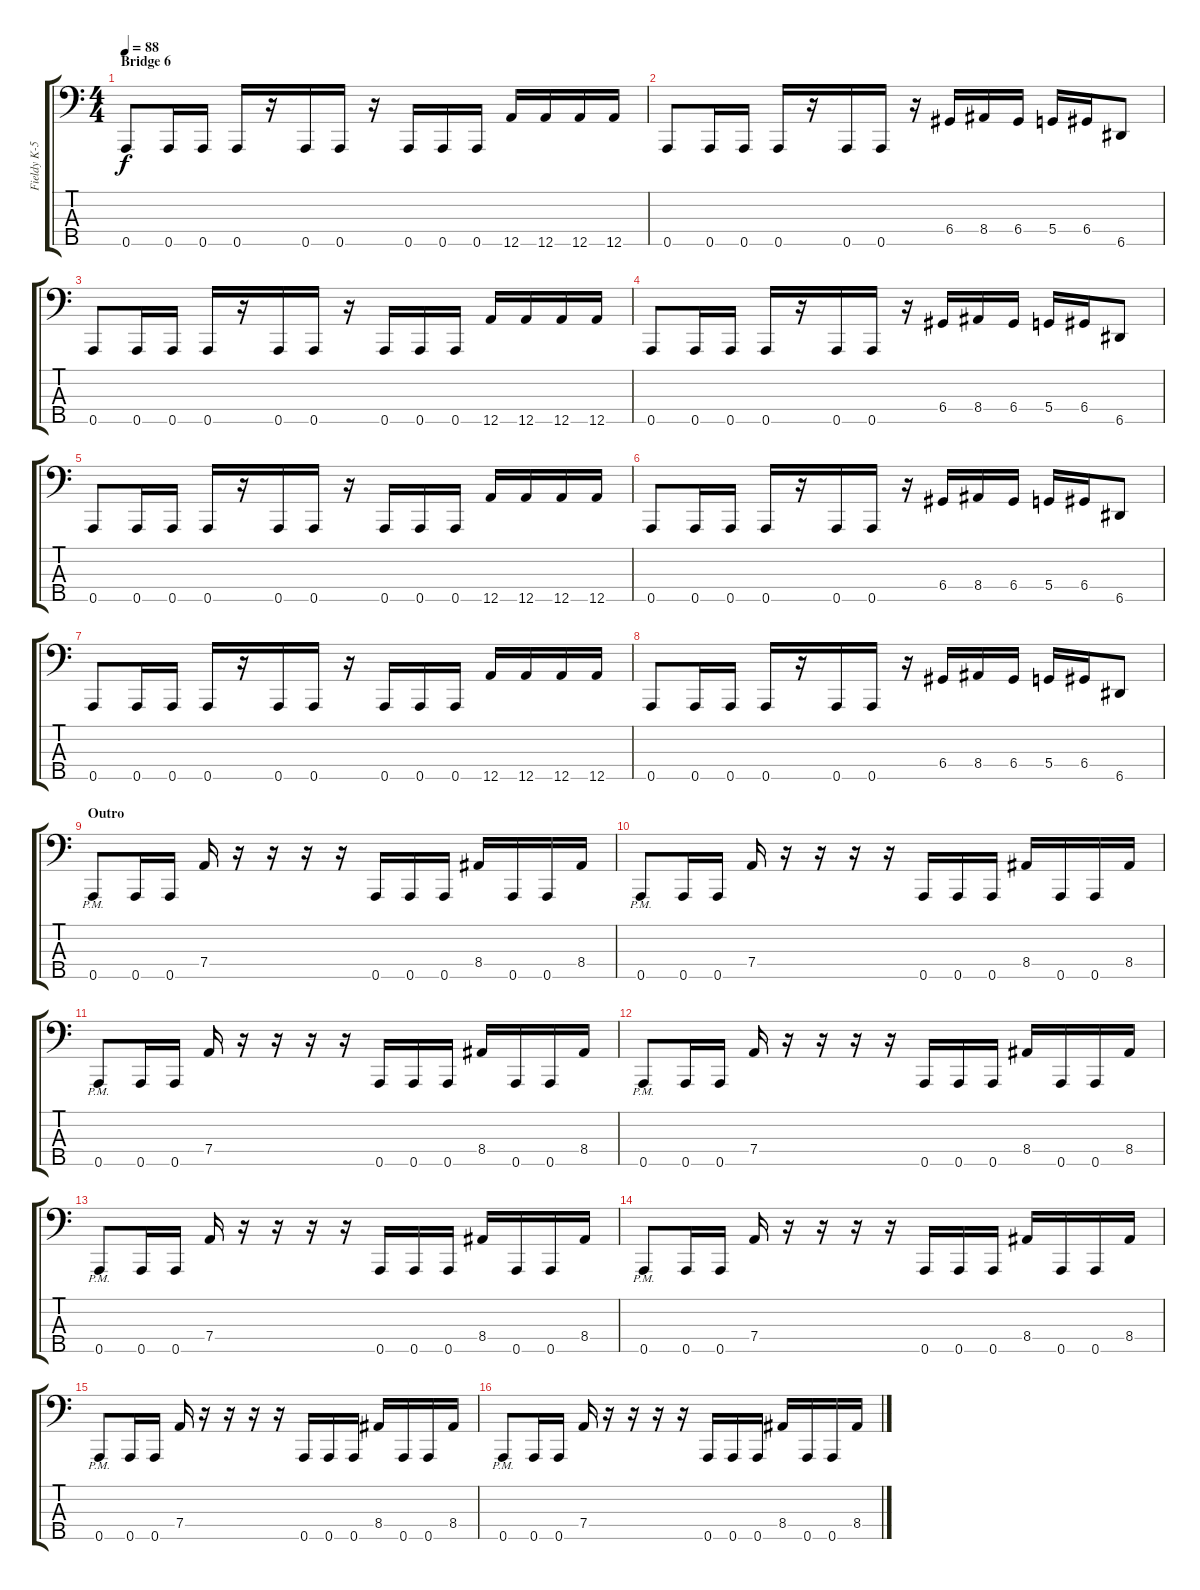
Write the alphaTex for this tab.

\track ("Fieldy K-5" "Fieldy K-5") {instrument slapbass1}
\staff {score tabs}
\tuning (F2 C2 G1 D1 A0) {hide}
\ts (4 4)
\section ("" "Bridge 6")
\tempo 88
\clef f4
\ks c
0.5.8{dy f} 0.5.16 0.5.16 0.5.16 r.16 0.5.16 0.5.16 r.16 0.5.16 0.5.16 0.5.16 12.5.16 12.5.16 12.5.16 12.5.16 |
0.5.8 0.5.16 0.5.16 0.5.16 r.16 0.5.16 0.5.16 r.16 6.4.16 8.4.16 6.4.16 5.4.16 6.4.16 6.5.8 |
0.5.8 0.5.16 0.5.16 0.5.16 r.16 0.5.16 0.5.16 r.16 0.5.16 0.5.16 0.5.16 12.5.16 12.5.16 12.5.16 12.5.16 |
0.5.8 0.5.16 0.5.16 0.5.16 r.16 0.5.16 0.5.16 r.16 6.4.16 8.4.16 6.4.16 5.4.16 6.4.16 6.5.8 |
0.5.8 0.5.16 0.5.16 0.5.16 r.16 0.5.16 0.5.16 r.16 0.5.16 0.5.16 0.5.16 12.5.16 12.5.16 12.5.16 12.5.16 |
0.5.8 0.5.16 0.5.16 0.5.16 r.16 0.5.16 0.5.16 r.16 6.4.16 8.4.16 6.4.16 5.4.16 6.4.16 6.5.8 |
0.5.8 0.5.16 0.5.16 0.5.16 r.16 0.5.16 0.5.16 r.16 0.5.16 0.5.16 0.5.16 12.5.16 12.5.16 12.5.16 12.5.16 |
0.5.8 0.5.16 0.5.16 0.5.16 r.16 0.5.16 0.5.16 r.16 6.4.16 8.4.16 6.4.16 5.4.16 6.4.16 6.5.8 |
\section ("" "Outro")
0.5{pm}.8 0.5.16 0.5.16 7.4.16 r.16 r.16 r.16 r.16 0.5.16 0.5.16 0.5.16 8.4.16 0.5.16 0.5.16 8.4.16 |
0.5{pm}.8 0.5.16 0.5.16 7.4.16 r.16 r.16 r.16 r.16 0.5.16 0.5.16 0.5.16 8.4.16 0.5.16 0.5.16 8.4.16 |
0.5{pm}.8 0.5.16 0.5.16 7.4.16 r.16 r.16 r.16 r.16 0.5.16 0.5.16 0.5.16 8.4.16 0.5.16 0.5.16 8.4.16 |
0.5{pm}.8 0.5.16 0.5.16 7.4.16 r.16 r.16 r.16 r.16 0.5.16 0.5.16 0.5.16 8.4.16 0.5.16 0.5.16 8.4.16 |
0.5{pm}.8 0.5.16 0.5.16 7.4.16 r.16 r.16 r.16 r.16 0.5.16 0.5.16 0.5.16 8.4.16 0.5.16 0.5.16 8.4.16 |
0.5{pm}.8 0.5.16 0.5.16 7.4.16 r.16 r.16 r.16 r.16 0.5.16 0.5.16 0.5.16 8.4.16 0.5.16 0.5.16 8.4.16 |
0.5{pm}.8 0.5.16 0.5.16 7.4.16 r.16 r.16 r.16 r.16 0.5.16 0.5.16 0.5.16 8.4.16 0.5.16 0.5.16 8.4.16 |
0.5{pm}.8 0.5.16 0.5.16 7.4.16 r.16 r.16 r.16 r.16 0.5.16 0.5.16 0.5.16 8.4.16 0.5.16 0.5.16 8.4.16
